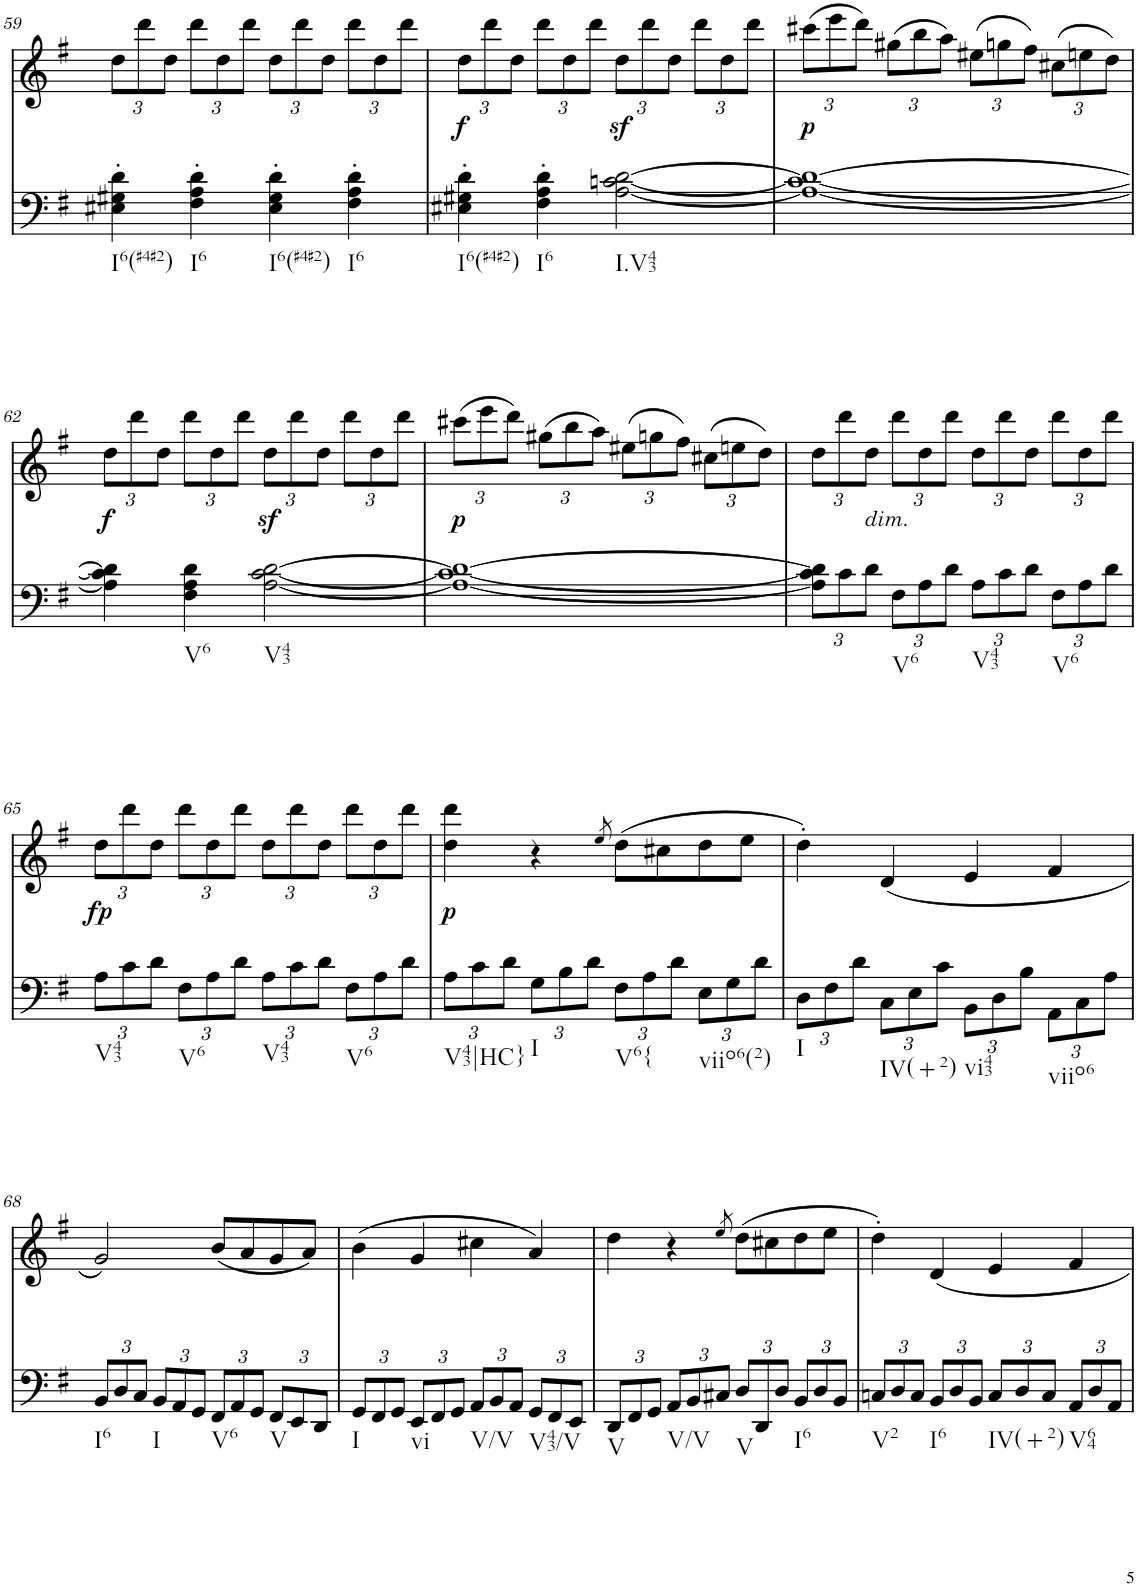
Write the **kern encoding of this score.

**kern	**kern	**text	**dynam
*part2	*part1	*part1	*part1
*staff2	*staff1	*staff1	*staff1
*I"piano	*I"piano	*	*
*I'Pno	*I'Pno	*	*
!!LO:PB:g=z
*clefF4	*clefG2	*	*
*k[f#]	*k[f#]	*	*
*G:	*G:	*	*
*M2/2	*M2/2	*	*
*met(c|)	*met(c|)	*	*
*	*Xbrackettup	*	*
=59	=59	=59	=59
!LO:TX:b:t=I6(#4#2)	!	!	!
4E#X\' 4G#X\' 4d\'	12dd\L	.	.
.	12ddd\	.	.
.	12dd\J	.	.
!LO:TX:b:t=I6	!	!	!
4F#\' 4A\' 4d\'	12ddd\L	.	.
.	12dd\	.	.
.	12ddd\J	.	.
!LO:TX:b:t=I6(#4#2)	!	!	!
4E#\' 4G#\' 4d\'	12dd\L	.	.
.	12ddd\	.	.
.	12dd\J	.	.
!LO:TX:b:t=I6	!	!	!
4F#\' 4A\' 4d\'	12ddd\L	.	.
.	12dd\	.	.
.	12ddd\J	.	.
=60	=60	=60	=60
!LO:TX:b:t=I6(#4#2)	!	!	!
!	!	!LO:LY:b	!LO:DY:b
4E#X\' 4G#X\' 4d\'	12dd\L	f	f
.	12ddd\	.	.
.	12dd\J	.	.
!LO:TX:b:t=I6	!	!	!
4F#\' 4A\' 4d\'	12ddd\L	.	.
.	12dd\	.	.
.	12ddd\J	.	.
!LO:TX:b:t=I.V43	!	!	!
!	!	!LO:LY:b	!
[2A\ [2cn\ [2d\	12ddz<\L	sf	.
.	12ddd\	.	.
.	12dd\J	.	.
.	12ddd\L	.	.
.	12dd\	.	.
.	12ddd\J	.	.
=61	=61	=61	=61
!	!	!LO:LY:b	!LO:DY:b
1A_ 1c_ 1d_	(12ccc#X\L	p	p
.	12eee\	.	.
.	12ddd\J)	.	.
.	(12gg#X\L	.	.
.	12bb\	.	.
.	12aa\J)	.	.
.	(12ee#X\L	.	.
.	12ggn\	.	.
.	12ff#\J)	.	.
.	(12cc#X\L	.	.
.	12een\	.	.
.	12dd\J)	.	.
!!LO:LB:g=z
=62	=62	=62	=62
!	!	!LO:LY:b	!LO:DY:b
4A\] 4c\] 4d\]	12dd\L	f	f
.	12ddd\	.	.
.	12dd\J	.	.
!LO:TX:b:t=V6	!	!	!
4F#\ 4A\ 4d\	12ddd\L	.	.
.	12dd\	.	.
.	12ddd\J	.	.
!LO:TX:b:t=V43	!	!	!
!	!	!LO:LY:b	!
[2A\ [2c\ [2d\	12ddz<\L	sf	.
.	12ddd\	.	.
.	12dd\J	.	.
.	12ddd\L	.	.
.	12dd\	.	.
.	12ddd\J	.	.
=63	=63	=63	=63
!	!	!LO:LY:b	!LO:DY:b
1A_ 1c_ 1d_	(12ccc#X\L	p	p
.	12eee\	.	.
.	12ddd\J)	.	.
.	(12gg#X\L	.	.
.	12bb\	.	.
.	12aa\J)	.	.
.	(12ee#X\L	.	.
.	12ggn\	.	.
.	12ff#\J)	.	.
.	(12cc#X\L	.	.
.	12een\	.	.
.	12dd\J)	.	.
=64	=64	=64	=64
*Xbrackettup	*	*	*
12A\] 12c\] 12d\]L	12dd\L	.	.
12c\	12ddd\	.	.
!	!LO:TX:b:i:t=dim.	!	!
12d\J	12dd\J	.	.
!LO:TX:b:t=V6	!	!	!
12F#\L	12ddd\L	.	.
12A\	12dd\	.	.
12d\J	12ddd\J	.	.
!LO:TX:b:t=V43	!	!	!
12A\L	12dd\L	.	.
12c\	12ddd\	.	.
12d\J	12dd\J	.	.
!LO:TX:b:t=V6	!	!	!
12F#\L	12ddd\L	.	.
12A\	12dd\	.	.
12d\J	12ddd\J	.	.
!!LO:LB:g=z
=65	=65	=65	=65
!LO:TX:b:t=V43	!	!	!
!	!	!LO:LY:b	!LO:DY:b
12A\L	12dd\L	fp	fp
12c\	12ddd\	.	.
12d\J	12dd\J	.	.
!LO:TX:b:t=V6	!	!	!
12F#\L	12ddd\L	.	.
12A\	12dd\	.	.
12d\J	12ddd\J	.	.
!LO:TX:b:t=V43	!	!	!
12A\L	12dd\L	.	.
12c\	12ddd\	.	.
12d\J	12dd\J	.	.
!LO:TX:b:t=V6	!	!	!
12F#\L	12ddd\L	.	.
12A\	12dd\	.	.
12d\J	12ddd\J	.	.
=66	=66	=66	=66
!LO:TX:b:t=V43|HC}	!	!	!
!	!	!LO:LY:b	!LO:DY:b
12A\L	4dd\ 4ddd\	p	p
12c\	.	.	.
12d\J	.	.	.
!LO:TX:b:t=I	!	!	!
12G\L	4r	.	.
12B\	.	.	.
12d\J	.	.	.
.	8qee/	.	.
!LO:TX:b:t=V6{	!	!	!
12F#\L	(8dd\L	.	.
12A\	.	.	.
.	8cc#X\	.	.
12d\J	.	.	.
!LO:TX:b:t=viio6(2)	!	!	!
12E\L	8dd\	.	.
12G\	.	.	.
.	8ee\J	.	.
12d\J	.	.	.
=67	=67	=67	=67
!LO:TX:b:t=I	!	!	!
12D\L	4dd'\)	.	.
12F#\	.	.	.
12d\J	.	.	.
!LO:TX:b:t=IV(+2)	!	!	!
12C\L	(4d/	.	.
12E\	.	.	.
12c\J	.	.	.
!LO:TX:b:t=vi43	!	!	!
12BB\L	4e/	.	.
12D\	.	.	.
12B\J	.	.	.
!LO:TX:b:t=viio6	!	!	!
12AA\L	4f#/	.	.
12C\	.	.	.
12A\J	.	.	.
!!LO:LB:g=z
=68	=68	=68	=68
!LO:TX:b:t=I6	!	!	!
12BB/L	2g/)	.	.
12D/	.	.	.
12C/J	.	.	.
!LO:TX:b:t=I	!	!	!
12BB/L	.	.	.
12AA/	.	.	.
12GG/J	.	.	.
!LO:TX:b:t=V6	!	!	!
12FF#/L	(8b/L	.	.
12AA/	.	.	.
.	8a/	.	.
12GG/J	.	.	.
!LO:TX:b:t=V	!	!	!
12FF#/L	8g/	.	.
12EE/	.	.	.
.	8a/J)	.	.
12DD/J	.	.	.
=69	=69	=69	=69
!LO:TX:b:t=I	!	!	!
12GG/L	(4b\	.	.
12FF#/	.	.	.
12GG/J	.	.	.
!LO:TX:b:t=vi	!	!	!
12EE/L	4g/	.	.
12FF#/	.	.	.
12GG/J	.	.	.
!LO:TX:b:t=V/V	!	!	!
12AA/L	4cc#X\	.	.
12BB/	.	.	.
12AA/J	.	.	.
!LO:TX:b:t=V43/V	!	!	!
12GG/L	4a/)	.	.
12FF#/	.	.	.
12EE/J	.	.	.
=70	=70	=70	=70
!LO:TX:b:t=V	!	!	!
12DD/L	4dd\	.	.
12FF#/	.	.	.
12GG/J	.	.	.
!LO:TX:b:t=V/V	!	!	!
12AA/L	4r	.	.
12BB/	.	.	.
12C#X/J	.	.	.
.	8qee/	.	.
!LO:TX:b:t=V	!	!	!
12D/L	(8dd\L	.	.
12DD/	.	.	.
.	8cc#X\	.	.
12D/J	.	.	.
!LO:TX:b:t=I6	!	!	!
12BB/L	8dd\	.	.
12D/	.	.	.
.	8ee\J	.	.
12BB/J	.	.	.
=71	=71	=71	=71
!LO:TX:b:t=V2	!	!	!
12Cn/L	4dd'\)	.	.
12D/	.	.	.
12C/J	.	.	.
!LO:TX:b:t=I6	!	!	!
12BB/L	4d/	.	.
12D/	.	.	.
12BB/J	.	.	.
!LO:TX:b:t=IV(+2)	!	!	!
12C/L	4e/	.	.
12D/	.	.	.
12C/J	.	.	.
!LO:TX:b:t=V64	!	!	!
12AA/L	4f#/	.	.
12D/	.	.	.
12AA/J	.	.	.
=	=	=	=
*-	*-	*-	*-
